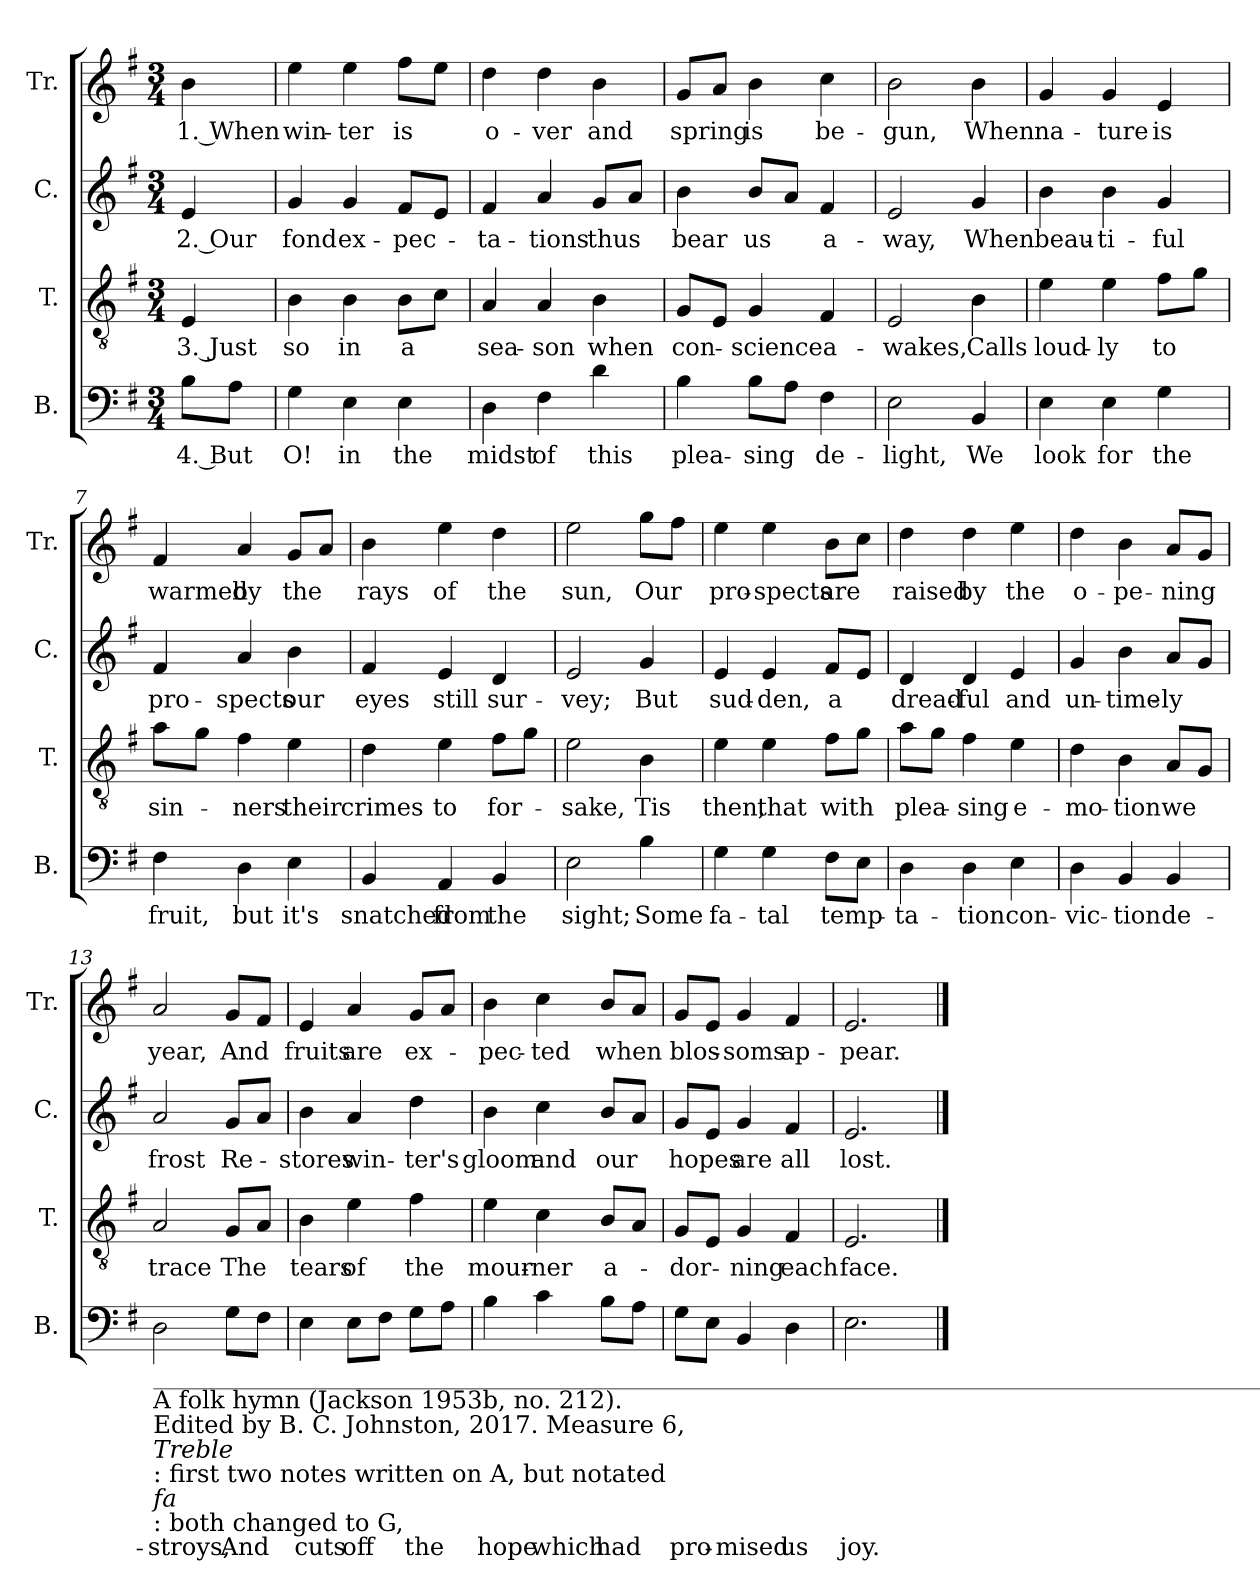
**kern	**text	**kern	**text	**kern	**text	**kern	**text
*part4	*part4	*part3	*part3	*part2	*part2	*part1	*part1
*staff4	*staff4	*staff3	*staff3	*staff2	*staff2	*staff1	*staff1
*I"B.	*	*I"T.	*	*I"C.	*	*I"Tr.	*
*I'B.	*	*I'T.	*	*I'C.	*	*I'Tr.	*
*clefF4	*	*clefGv2	*	*clefG2	*	*clefG2	*
*k[f#]	*	*k[f#]	*	*k[f#]	*	*k[f#]	*
*M3/4	*	*M3/4	*	*M3/4	*	*M3/4	*
*MM100	*	*MM100	*	*MM100	*	*MM100	*
=1	=1	=1	=1	=1	=1	=1	=1
8B\L	4. But	4E/	3. Just	4e/	2. Our	4b\	1. When
8A\J	.	.	.	.	.	.	.
=2	=2	=2	=2	=2	=2	=2	=2
4G\	O!	4B\	so	4g/	fond	4ee\	win-
4E\	in	4B\	in	4g/	ex-	4ee\	-ter
4E\	the	8B\L	a	8f#/L	-pec-	8ff#\L	is
.	.	8c\J	.	8e/J	.	8ee\J	.
=3	=3	=3	=3	=3	=3	=3	=3
4D\	midst	4A/	sea-	4f#/	-ta-	4dd\	o-
4F#\	of	4A/	-son	4a/	-tions	4dd\	-ver
4d\	this	4B\	when	8g/L	thus	4b\	and
.	.	.	.	8a/J	.	.	.
=4	=4	=4	=4	=4	=4	=4	=4
4B\	plea-	8G/L	con-	4b\	bear	8g/L	spring
.	.	8E/J	.	.	.	8a/J	.
8B\L	-sing	4G/	-science	8b/L	us	4b\	is
8A\J	.	.	.	8a/J	.	.	.
4F#\	de-	4F#/	a-	4f#/	a-	4cc\	be-
=5	=5	=5	=5	=5	=5	=5	=5
2E\	-light,	2E/	-wakes,	2e/	-way,	2b\	-gun,
4BB/	We	4B\	Calls	4g/	When	4b\	When
=6	=6	=6	=6	=6	=6	=6	=6
4E\	look	4e\	loud-	4b\	beau-	4g/	na-
4E\	for	4e\	-ly	4b\	-ti-	4g/	-ture
4G\	the	8f#\L	to	4g/	-ful	4e/	is
.	.	8g\J	.	.	.	.	.
!!LO:LB:g=z
=7	=7	=7	=7	=7	=7	=7	=7
4F#\	fruit,	8a\L	sin-	4f#/	pro-	4f#/	warmed
.	.	8g\J	.	.	.	.	.
4D\	but	4f#\	-ners	4a/	-spects	4a/	by
4E\	it's	4e\	their	4b\	our	8g/L	the
.	.	.	.	.	.	8a/J	.
=8	=8	=8	=8	=8	=8	=8	=8
4BB/	snatched	4d\	crimes	4f#/	eyes	4b\	rays
4AA/	from	4e\	to	4e/	still	4ee\	of
4BB/	the	8f#\L	for-	4d/	sur-	4dd\	the
.	.	8g\J	.	.	.	.	.
=9	=9	=9	=9	=9	=9	=9	=9
2E\	sight;	2e\	-sake,	2e/	-vey;	2ee\	sun,
4B\	Some	4B\	Tis	4g/	But	8gg\L	Our
.	.	.	.	.	.	8ff#\J	.
=10	=10	=10	=10	=10	=10	=10	=10
4G\	fa-	4e\	then,	4e/	sud-	4ee\	pro-
4G\	-tal	4e\	that	4e/	-den,	4ee\	-spects
8F#\L	temp-	8f#\L	with	8f#/L	a	8b\L	are
8E\J	.	8g\J	.	8e/J	.	8cc\J	.
=11	=11	=11	=11	=11	=11	=11	=11
4D\	-ta-	8a\L	plea-	4d/	dread-	4dd\	raised
.	.	8g\J	.	.	.	.	.
4D\	-tion	4f#\	-sing	4d/	-ful	4dd\	by
4E\	con-	4e\	e-	4e/	and	4ee\	the
=12	=12	=12	=12	=12	=12	=12	=12
4D\	-vic-	4d\	-mo-	4g/	un-	4dd\	o-
4BB/	-tion	4B\	-tion	4b\	-time-	4b\	-pe-
4BB/	de-	8A/L	we	8a/L	-ly	8a/L	-ning
.	.	8G/J	.	8g/J	.	8g/J	.
!!LO:LB:g=z
=13	=13	=13	=13	=13	=13	=13	=13
!LO:TX:b:t=___________________________________________________________________________________________________________	!	!	!	!	!	!	!
!LO:TX:b:t=A folk hymn (Jackson 1953b, no. 212).	!	!	!	!	!	!	!
!LO:TX:b:t=Edited by B. C. Johnston, 2017.  Measure 6,	!	!	!	!	!	!	!
!LO:TX:b:i:t=Treble	!	!	!	!	!	!	!
!LO:TX:b:t=&colon; first two notes written on A, but notated	!	!	!	!	!	!	!
!LO:TX:b:i:t=fa	!	!	!	!	!	!	!
!LO:TX:b:t=&colon; both changed to G,	!	!	!	!	!	!	!
2D\	-stroys,	2A/	trace	2a/	frost	2a/	year,
8G\L	And	8G/L	The	8g/L	Re-	8g/L	And
8F#\J	.	8A/J	.	8a/J	.	8f#/J	.
=14	=14	=14	=14	=14	=14	=14	=14
4E\	cuts	4B\	tears	4b\	-stores	4e/	fruits
8E\L	off	4e\	of	4a/	win-	4a/	are
8F#\J	.	.	.	.	.	.	.
8G\L	the	4f#\	the	4dd\	-ter's	8g/L	ex-
8A\J	.	.	.	.	.	8a/J	.
=15	=15	=15	=15	=15	=15	=15	=15
4B\	hope	4e\	mour-	4b\	gloom	4b\	-pec-
4c\	which	4c\	-ner	4cc\	and	4cc\	-ted
8B\L	had	8B/L	a-	8b/L	our	8b/L	when
8A\J	.	8A/J	.	8a/J	.	8a/J	.
=16	=16	=16	=16	=16	=16	=16	=16
8G\L	pro-	8G/L	-dor-	8g/L	hopes	8g/L	blos-
8E\J	.	8E/J	.	8e/J	.	8e/J	.
4BB/	-mised	4G/	-ning	4g/	are	4g/	-soms
4D\	us	4F#/	each	4f#/	all	4f#/	ap-
=17	=17	=17	=17	=17	=17	=17	=17
2.E\	joy.	2.E/	face.	2.e/	lost.	2.e/	-pear.
==	==	==	==	==	==	==	==
*-	*-	*-	*-	*-	*-	*-	*-
